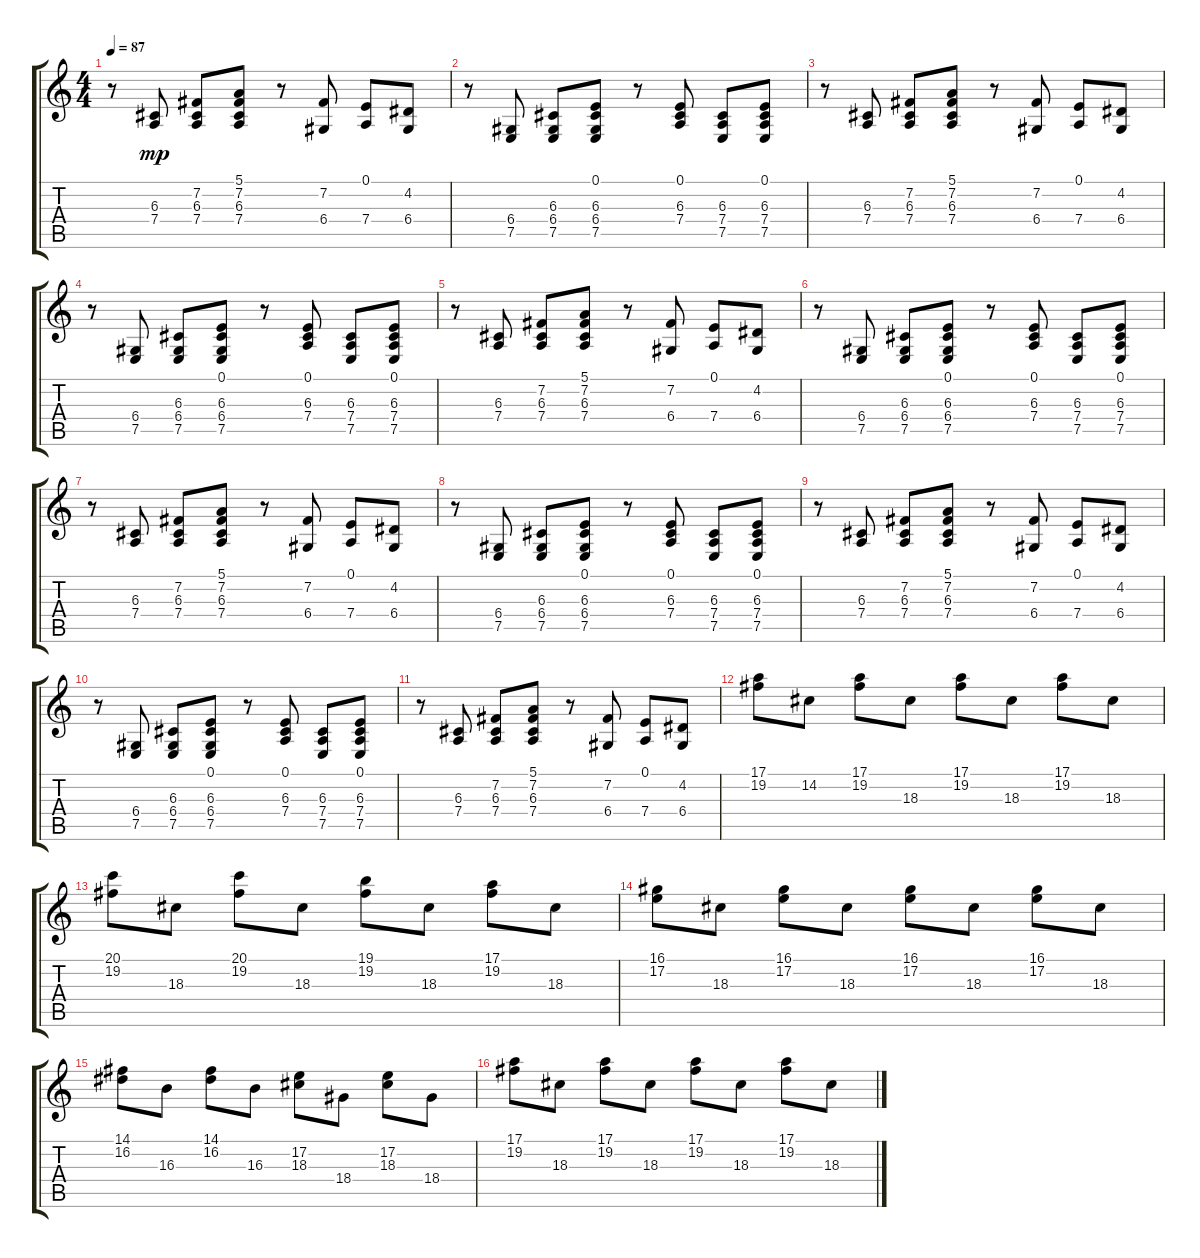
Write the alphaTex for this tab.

\track "" {instrument acousticgrandpiano}
\staff {score tabs}
\tuning (E4 B3 G3 D3 A2 E2) {hide}
\ts (4 4)
\tempo 87
\clef g2
\ks c
r.8{dy mp} (6.3 7.4).8 (7.2 6.3 7.4).8 (5.1 7.2 6.3 7.4).8 r.8 (7.2 6.4).8 (0.1 7.4).8 (4.2 6.4).8 |
r.8 (6.4 7.5).8 (6.3 6.4 7.5).8 (0.1 6.3 6.4 7.5).8 r.8 (0.1 6.3 7.4).8 (6.3 7.4 7.5).8 (0.1 6.3 7.4 7.5).8 |
r.8 (6.3 7.4).8 (7.2 6.3 7.4).8 (5.1 7.2 6.3 7.4).8 r.8 (7.2 6.4).8 (0.1 7.4).8 (4.2 6.4).8 |
r.8 (6.4 7.5).8 (6.3 6.4 7.5).8 (0.1 6.3 6.4 7.5).8 r.8 (0.1 6.3 7.4).8 (6.3 7.4 7.5).8 (0.1 6.3 7.4 7.5).8 |
r.8 (6.3 7.4).8 (7.2 6.3 7.4).8 (5.1 7.2 6.3 7.4).8 r.8 (7.2 6.4).8 (0.1 7.4).8 (4.2 6.4).8 |
r.8 (6.4 7.5).8 (6.3 6.4 7.5).8 (0.1 6.3 6.4 7.5).8 r.8 (0.1 6.3 7.4).8 (6.3 7.4 7.5).8 (0.1 6.3 7.4 7.5).8 |
r.8 (6.3 7.4).8 (7.2 6.3 7.4).8 (5.1 7.2 6.3 7.4).8 r.8 (7.2 6.4).8 (0.1 7.4).8 (4.2 6.4).8 |
r.8 (6.4 7.5).8 (6.3 6.4 7.5).8 (0.1 6.3 6.4 7.5).8 r.8 (0.1 6.3 7.4).8 (6.3 7.4 7.5).8 (0.1 6.3 7.4 7.5).8 |
r.8 (6.3 7.4).8 (7.2 6.3 7.4).8 (5.1 7.2 6.3 7.4).8 r.8 (7.2 6.4).8 (0.1 7.4).8 (4.2 6.4).8 |
r.8 (6.4 7.5).8 (6.3 6.4 7.5).8 (0.1 6.3 6.4 7.5).8 r.8 (0.1 6.3 7.4).8 (6.3 7.4 7.5).8 (0.1 6.3 7.4 7.5).8 |
r.8 (6.3 7.4).8 (7.2 6.3 7.4).8 (5.1 7.2 6.3 7.4).8 r.8 (7.2 6.4).8 (0.1 7.4).8 (4.2 6.4).8 |
(17.1 19.2).8 14.2.8 (17.1 19.2).8 18.3.8 (17.1 19.2).8 18.3.8 (17.1 19.2).8 18.3.8 |
(20.1 19.2).8 18.3.8 (20.1 19.2).8 18.3.8 (19.1 19.2).8 18.3.8 (17.1 19.2).8 18.3.8 |
(16.1 17.2).8 18.3.8 (16.1 17.2).8 18.3.8 (16.1 17.2).8 18.3.8 (16.1 17.2).8 18.3.8 |
(14.1 16.2).8 16.3.8 (14.1 16.2).8 16.3.8 (17.2 18.3).8 18.4.8 (17.2 18.3).8 18.4.8 |
(17.1 19.2).8 18.3.8 (17.1 19.2).8 18.3.8 (17.1 19.2).8 18.3.8 (17.1 19.2).8 18.3.8
